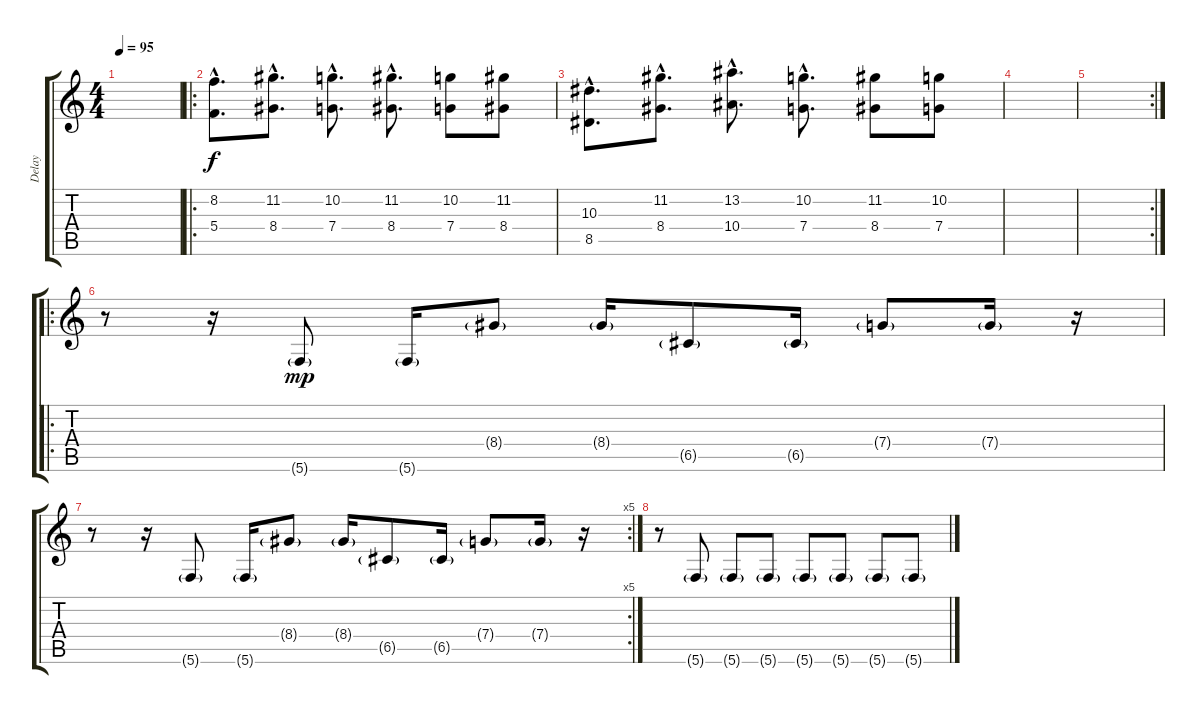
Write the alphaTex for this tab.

\track ("Delay" "Delay") {instrument overdrivenguitar}
\staff {score tabs}
\tuning (D4 A3 F3 C3 G2 C2) {hide}
\ts (4 4)
\tempo 95
\clef g2
\ks c
|
\ro
(8.2{hac} 5.4).8{d volume 14 instrument distortionguitar} (11.2{hac} 8.4{hac}).8{d} (10.2{hac} 7.4{hac}).8{d} (11.2{hac} 8.4{hac}).8{d} (10.2 7.4).8 (11.2 8.4).8 |
(10.3{hac} 8.5{hac}).8{d} (11.2{hac} 8.4{hac}).8{d} (13.2{hac} 10.4{hac}).8{d} (10.2{hac} 7.4{hac}).8{d} (11.2 8.4).8 (10.2 7.4).8 |
|
\rc 2
|
\ro
r.8 r.16 5.6{g}.8{dy mp} 5.6{g}.16{volume 6} 8.4{g}.8{volume 10} 8.4{g}.16{volume 6} 6.5{g}.8{volume 10} 6.5{g}.16{volume 6} 7.4{g}.8{volume 10} 7.4{g}.16{volume 6} r.16 |
\rc 5
r.8 r.16 5.6{g}.8{volume 10} 5.6{g}.16{volume 6} 8.4{g}.8{volume 10} 8.4{g}.16{volume 6} 6.5{g}.8{volume 10} 6.5{g}.16{volume 6} 7.4{g}.8{volume 10} 7.4{g}.16{volume 6} r.16 |
r.8 5.6{g}.8 5.6{g}.8{volume 10} 5.6{g}.8 5.6{g}.8 5.6{g}.8{volume 6} 5.6{g}.8 5.6{g}.8
